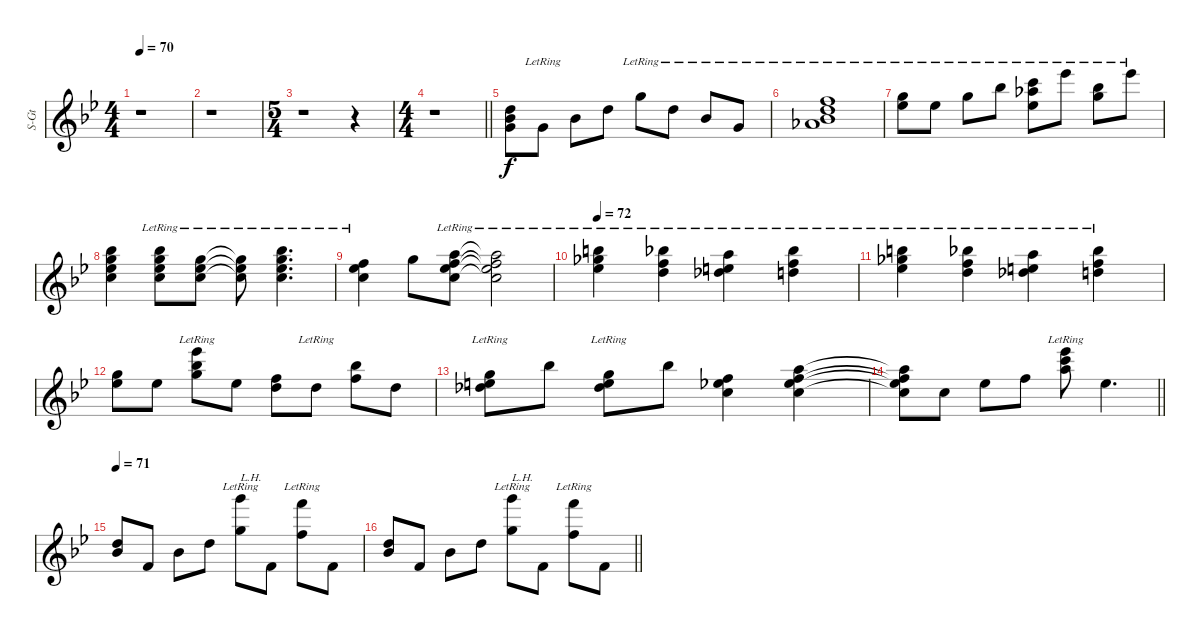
\bracketExtendMode groupsimilarinstruments
\otherSystemsTrackNameOrientation horizontal
\track ("Piano (RH)" "S-Gt") {instrument acousticgrandpiano}
\staff {score}
\tuning (F4 C4 F3 C3 F2 C2)
\displaytranspose 12
\ts (4 4)
\tempo 70
\clef g2
\ks bb
r.1{dy f instrument acousticgrandpiano} |
r.1 |
\ts (5 4)
r.1 r.4 |
\ts (4 4)
\barLineRight lightlight
r.1 |
(2.2{acc forcenatural} 5.3{acc b} 7.4{acc forcenatural}).8 2.3{lr acc forcenatural}.8 5.3{acc b}.8 2.2{acc forcenatural}.8 2.1{lr acc forcenatural}.8 2.2{lr acc forcenatural}.8 5.3{lr acc b}.8 2.3{lr acc forcenatural}.8 |
(0.1{lr acc forcenatural} 2.2{lr acc forcenatural} 5.3{acc b} 8.4{acc b}).1{bd 240} |
(2.1{lr acc forcenatural} 3.2{lr acc b}).8 3.2{lr acc b}.8 2.1{lr acc forcenatural}.8 5.1{lr acc b}.8 (7.1{lr acc forcenatural} 8.2{lr acc b} 10.3{acc b}).8 10.1{lr acc b}.8 (5.1{lr acc b} 7.2{acc forcenatural}).8 10.1{lr acc b}.8 |
(0.2{acc forcenatural} 17.3{acc b} 19.4{acc forcenatural} 22.5{acc b}).4 (0.2{acc forcenatural} 17.3{acc b} 19.4{lr acc forcenatural} 22.5{acc b}).8 (0.2{acc forcenatural} 14.3{acc forcenatural} 15.4{lr acc b}).8 (0.2{t acc forcenatural} 14.3{t acc forcenatural} 15.4{lr t acc b}).8 (0.2{acc forcenatural} 17.3{acc b} 19.4{lr acc forcenatural} 22.5{lr acc b}).4{d} |
(0.1{acc forcenatural} 0.2{lr acc forcenatural} 15.4{acc b}).4 14.3{acc forcenatural}.8 (0.1{lr acc forcenatural} 0.2{acc forcenatural} 16.3{lr acc forcenatural} 15.4{acc b}).8 (0.1{lr t acc forcenatural} 0.2{t acc forcenatural} 16.3{lr t acc forcenatural} 15.4{t acc b}).2 |
\tempo 72
(11.2{acc forcenatural} 13.3{lr acc b} 15.4{acc b}).4 (0.1{lr acc forcenatural} 10.2{acc b} 9.3{acc forcenatural}).4 (9.2{lr acc forcenatural} 11.3{lr acc forcenatural} 13.4{acc b}).4 (0.1{lr acc forcenatural} 10.2{lr acc b} 9.3{acc forcenatural}).4 |
(6.1{acc forcenatural} 6.2{lr acc b} 10.3{acc b}).4 (0.1{lr acc forcenatural} 10.2{acc b} 9.3{acc forcenatural}).4 (4.1{lr acc forcenatural} 4.2{lr acc forcenatural} 8.3{acc b}).4 (0.1{lr acc forcenatural} 10.2{lr acc b} 9.3{acc forcenatural}).4 |
(2.1{acc forcenatural} 3.2{acc b}).8 3.2{acc b}.8 (10.1{lr acc b} 10.2{lr acc b} 14.3{acc forcenatural}).8 10.3{acc b}.8 (0.1{acc forcenatural} 9.3{acc forcenatural}).8 9.3{lr acc forcenatural}.8 (0.1{acc forcenatural} 10.2{acc b}).8 9.3{acc forcenatural}.8 |
(7.2{lr acc forcenatural} 11.3{acc forcenatural} 13.4{lr acc b}).8 10.2{acc b}.8 (7.2{lr acc forcenatural} 11.3{acc forcenatural} 13.4{lr acc b}).8 10.2{acc b}.8 (0.1{acc forcenatural} 0.2{acc forcenatural} 10.3{acc b}).4 (0.1{acc forcenatural} 9.2{acc forcenatural} 10.3{acc b} 12.4{acc forcenatural}).4 |
\barLineRight lightlight
(0.1{t acc forcenatural} 9.2{t acc forcenatural} 10.3{t acc b} 12.4{t acc forcenatural}).8 0.2{acc forcenatural}.8 3.2{acc b}.8 0.1{acc forcenatural}.8 (10.1{acc b} 12.2{acc forcenatural} 16.3{lr acc forcenatural}).8{bd 240} 10.3{acc b}.4{d} |
\tempo 71
(9.3{acc forcenatural} 10.4{acc b}).8 12.5{acc forcenatural}.8 10.4{acc b}.8 9.3{acc forcenatural}.8 (14.1{lr acc forcenatural} 14.3{acc forcenatural}).8{txt "L.H."} 0.3{acc forcenatural}.8 (12.1{lr acc forcenatural} 12.3{acc forcenatural}).8 12.5{acc forcenatural}.8 |
\barLineRight lightlight
(9.3{acc forcenatural} 10.4{acc b}).8 12.5{acc forcenatural}.8 10.4{acc b}.8 9.3{acc forcenatural}.8 (14.1{lr acc forcenatural} 14.3{acc forcenatural}).8{txt "L.H."} 0.3{acc forcenatural}.8 (12.1{lr acc forcenatural} 12.3{acc forcenatural}).8 12.5{acc forcenatural}.8
